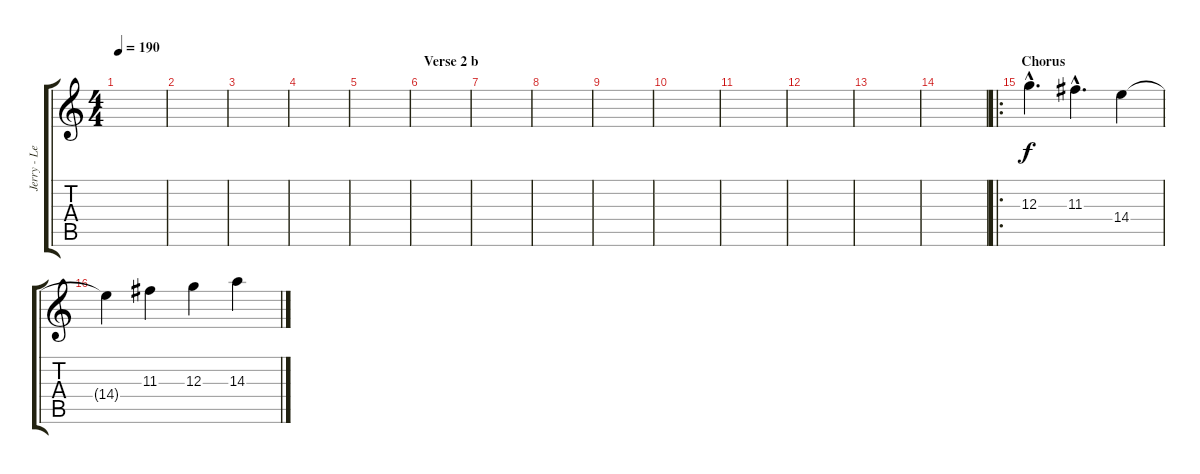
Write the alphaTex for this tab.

\track ("Jerry - Lead" "Jerry - Le") {instrument distortionguitar}
\staff {score tabs}
\tuning (E4 B3 G3 D3 A2 E2) {hide}
\ts (4 4)
\tempo 190
\clef g2
\ks c
|
|
|
|
|
\section ("" "Verse 2 b")
|
|
|
|
|
|
|
|
|
\ro
\section ("" "Chorus")
12.3{hac}.4{d} 11.3{hac}.4{d} 14.4.4 |
14.4{t}.4 11.3.4 12.3.4 14.3.4
